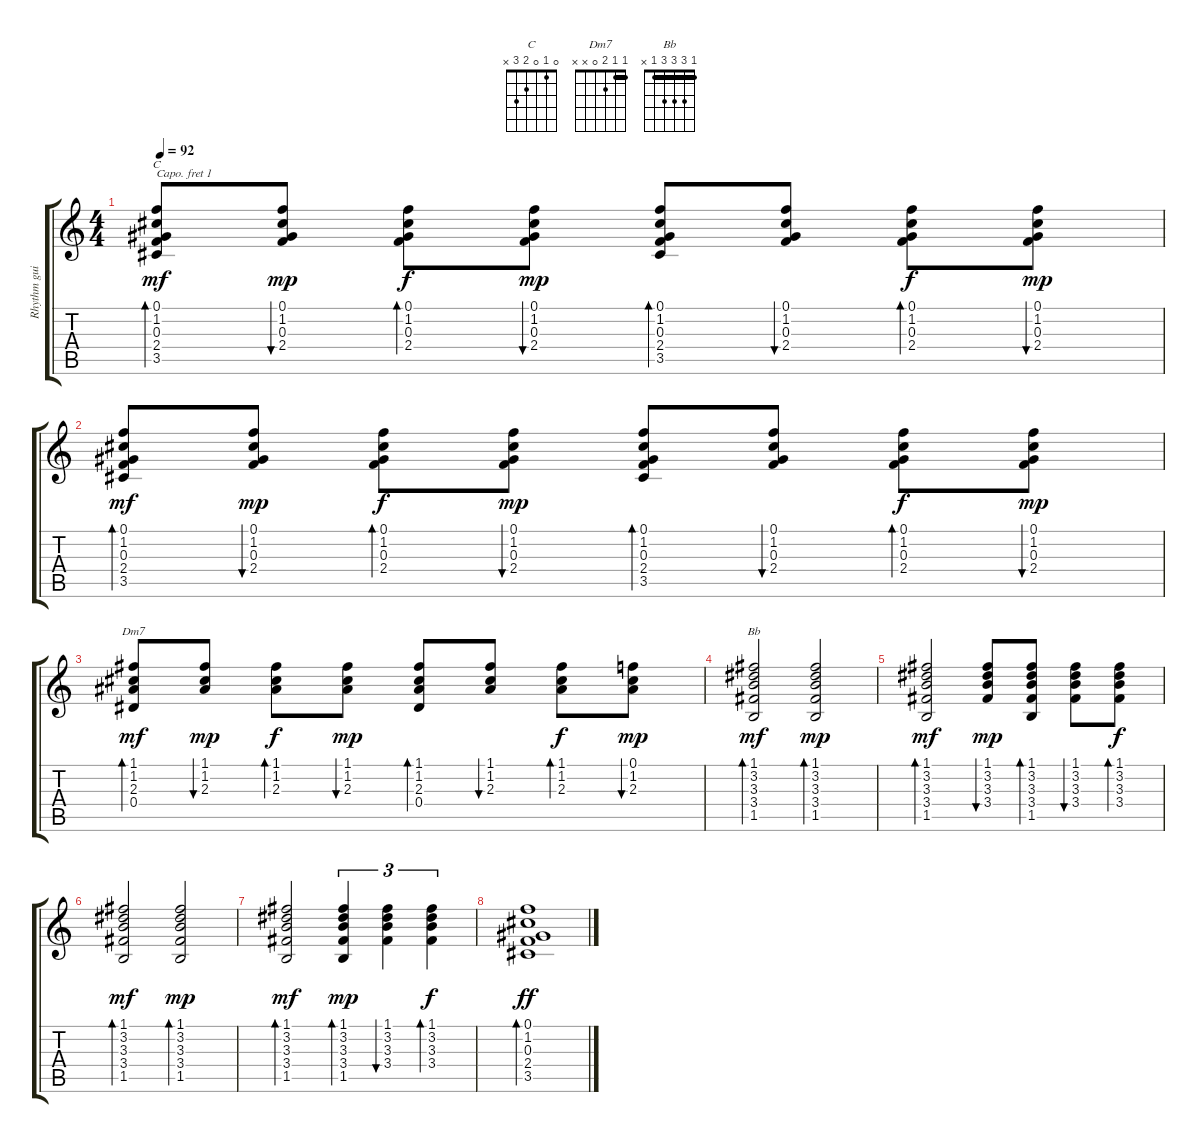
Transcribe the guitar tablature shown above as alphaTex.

\track ("Rhythm guitar (Capo I)" "Rhythm gui") {instrument acousticguitarsteel}
\staff {score tabs}
\capo 1
\tuning (E4 B3 G3 D3 A2 E2) {hide}
\chord ("C" 0 1 0 2 3 x)
\chord ("Dm7" 1 1 2 0 x x) {barre 1}
\chord ("Bb" 1 3 3 3 1 x) {barre 1}
\ts (4 4)
\tempo 92
\clef g2
\ks c
(0.1 1.2 0.3 2.4 3.5).8{bd 30 ch "C" dy mf} (0.1 1.2 0.3 2.4).8{bu 30 dy mp} (0.1 1.2 0.3 2.4).8{bd 30 dy f} (0.1 1.2 0.3 2.4).8{bu 30 dy mp} (0.1 1.2 0.3 2.4 3.5).8{bd 30} (0.1 1.2 0.3 2.4).8{bu 30} (0.1 1.2 0.3 2.4).8{bd 30 dy f} (0.1 1.2 0.3 2.4).8{bu 30 dy mp} |
(0.1 1.2 0.3 2.4 3.5).8{bd 30 dy mf} (0.1 1.2 0.3 2.4).8{bu 30 dy mp} (0.1 1.2 0.3 2.4).8{bd 30 dy f} (0.1 1.2 0.3 2.4).8{bu 30 dy mp} (0.1 1.2 0.3 2.4 3.5).8{bd 30} (0.1 1.2 0.3 2.4).8{bu 30} (0.1 1.2 0.3 2.4).8{bd 30 dy f} (0.1 1.2 0.3 2.4).8{bu 30 dy mp} |
(1.1 1.2 2.3 0.4).8{bd 30 ch "Dm7" dy mf} (1.1 1.2 2.3).8{bu 30 dy mp} (1.1 1.2 2.3).8{bd 30 dy f} (1.1 1.2 2.3).8{bu 30 dy mp} (1.1 1.2 2.3 0.4).8{bd 30} (1.1 1.2 2.3).8{bu 30} (1.1 1.2 2.3).8{bd 30 dy f} (0.1 1.2 2.3).8{bu 30 dy mp} |
(1.1 3.2 3.3 3.4 1.5).2{bd 30 ch "Bb" dy mf} (1.1 3.2 3.3 3.4 1.5).2{bd 30 dy mp} |
(1.1 3.2 3.3 3.4 1.5).2{bd 30 dy mf} (1.1 3.2 3.3 3.4).8{bu 30 dy mp} (1.1 3.2 3.3 3.4 1.5).8{bd 30} (1.1 3.2 3.3 3.4).8{bu 30} (1.1 3.2 3.3 3.4).8{bd 30 dy f} |
(1.1 3.2 3.3 3.4 1.5).2{bd 30 dy mf} (1.1 3.2 3.3 3.4 1.5).2{bd 30 dy mp} |
(1.1 3.2 3.3 3.4 1.5).2{bd 30 dy mf} (1.1 3.2 3.3 3.4 1.5).4{tu (3 2) bd 30 dy mp} (1.1 3.2 3.3 3.4).4{tu (3 2) bu 30} (1.1 3.2 3.3 3.4).4{tu (3 2) bd 30 dy f} |
(0.1 1.2 0.3 2.4 3.5).1{bd 120 dy ff}
